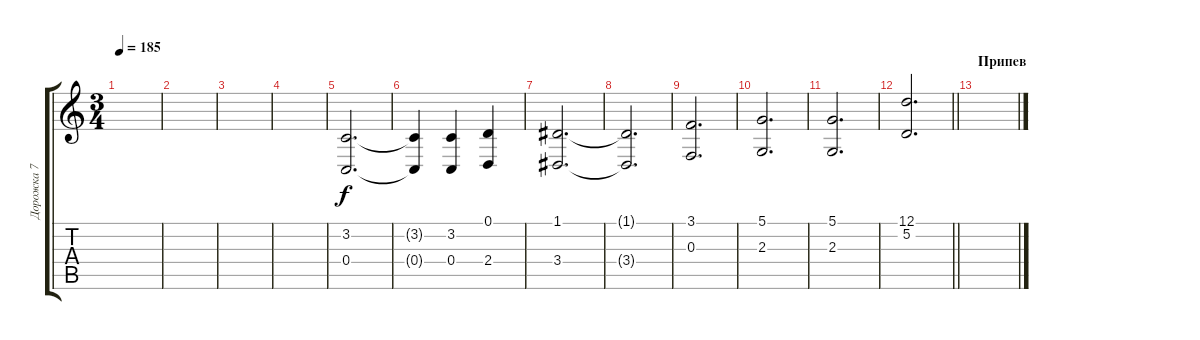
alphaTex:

\track ("Дорожка 7" "Дорожка 7") {instrument stringensemble1}
\staff {score tabs}
\tuning (D4 A3 F3 C3 G2 C2) {hide}
\ts (3 4)
\tempo 185
\clef g2
\ks c
|
|
|
|
(3.2 0.4).2{d volume 14} |
(3.2{t} 0.4{t}).4 (3.2 0.4).4 (0.1 2.4).4 |
(1.1 3.4).2{d} |
(1.1{t} 3.4{t}).2{d} |
(3.1 0.3).2{d} |
(5.1 2.3).2{d} |
(5.1 2.3).2{d} |
\barLineRight lightlight
(12.1 5.2).2{d} |
\section ("" "Припев")
